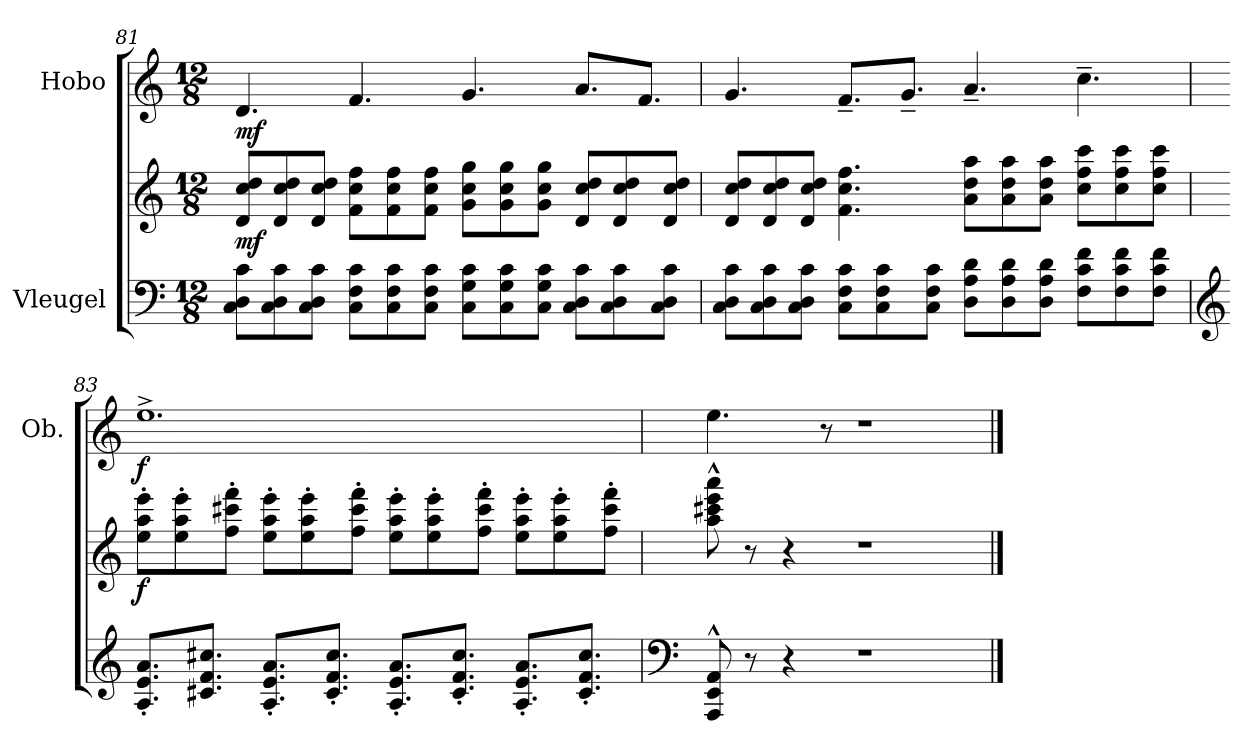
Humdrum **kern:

**kern	**kern	**dynam	**kern	**dynam
*part2	*part2	*part2	*part1	*part1
*staff3	*staff2	*staff2/3	*staff1	*staff1
*I"Vleugel	*	*	*I"Hobo	*
*	*	*	*I'Ob.	*
*clefF4	*clefG2	*	*clefG2	*
*k[]	*k[]	*	*k[]	*
*M12/8	*M12/8	*	*M12/8	*
=81	=81	=81	=81	=81
!	!	!LO:DY:b	!	!LO:DY:b
8C\ 8D\ 8c\L	8d/ 8cc/ 8dd/L	mf	4.d/	mf
8C\ 8D\ 8c\	8d/ 8cc/ 8dd/	.	.	.
8C\ 8D\ 8c\J	8d/ 8cc/ 8dd/J	.	.	.
8C\ 8F\ 8c\L	8f\ 8cc\ 8ff\L	.	4.f/	.
8C\ 8F\ 8c\	8f\ 8cc\ 8ff\	.	.	.
8C\ 8F\ 8c\J	8f\ 8cc\ 8ff\J	.	.	.
8C\ 8G\ 8c\L	8g\ 8cc\ 8gg\L	.	4.g/	.
8C\ 8G\ 8c\	8g\ 8cc\ 8gg\	.	.	.
8C\ 8G\ 8c\J	8g\ 8cc\ 8gg\J	.	.	.
8C\ 8D\ 8c\L	8d/ 8cc/ 8dd/L	.	8.a/L	.
8C\ 8D\ 8c\	8d/ 8cc/ 8dd/	.	.	.
.	.	.	8.f/J	.
8C\ 8D\ 8c\J	8d/ 8cc/ 8dd/J	.	.	.
!!LO:LB:g=z
=82	=82	=82	=82	=82
8C\ 8D\ 8c\L	8d/ 8cc/ 8dd/L	.	4.g/	.
8C\ 8D\ 8c\	8d/ 8cc/ 8dd/	.	.	.
8C\ 8D\ 8c\J	8d/ 8cc/ 8dd/J	.	.	.
8C\ 8F\ 8c\L	4.f\ 4.cc\ 4.ff\	.	8.f~/L	.
8C\ 8F\ 8c\	.	.	.	.
.	.	.	8.g~/J	.
8C\ 8F\ 8c\J	.	.	.	.
8D\ 8A\ 8d\L	8a\ 8dd\ 8aa\L	.	4.a~/	.
8D\ 8A\ 8d\	8a\ 8dd\ 8aa\	.	.	.
8D\ 8A\ 8d\J	8a\ 8dd\ 8aa\J	.	.	.
8F\ 8c\ 8f\L	8cc\ 8ff\ 8ccc\L	.	4.cc~\	.
8F\ 8c\ 8f\	8cc\ 8ff\ 8ccc\	.	.	.
8F\ 8c\ 8f\J	8cc\ 8ff\ 8ccc\J	.	.	.
=83	=83	=83	=83	=83
*clefG2	*	*	*	*
!	!	!LO:DY:b	!	!LO:DY:b
8.A/' 8.e/' 8.a/'L	8ee\' 8aa\' 8eee\'L	f	1.ee^	f
.	8ee\' 8aa\' 8eee\'	.	.	.
8.c#X/ 8.f/ 8.cc#X/J	.	.	.	.
.	8ff\' 8ccc#X\' 8fff\'J	.	.	.
8.A/' 8.e/' 8.a/'L	8ee\' 8aa\' 8eee\'L	.	.	.
.	8ee\' 8aa\' 8eee\'	.	.	.
8.c#/' 8.f/' 8.cc#/'J	.	.	.	.
.	8ff\' 8ccc#\' 8fff\'J	.	.	.
8.A/' 8.e/' 8.a/'L	8ee\' 8aa\' 8eee\'L	.	.	.
.	8ee\' 8aa\' 8eee\'	.	.	.
8.c#/' 8.f/' 8.cc#/'J	.	.	.	.
.	8ff\' 8ccc#\' 8fff\'J	.	.	.
8.A/' 8.e/' 8.a/'L	8ee\' 8aa\' 8eee\'L	.	.	.
.	8ee\' 8aa\' 8eee\'	.	.	.
8.c#/' 8.f/' 8.cc#/'J	.	.	.	.
.	8ff\' 8ccc#\' 8fff\'J	.	.	.
=84	=84	=84	=84	=84
*clefF4	*	*	*	*
8AAA/^^ 8EE/^^ 8AA/^^	8aa\^^ 8ccc#X\^^ 8eee\^^ 8aaa\^^	.	4.ee\	.
8r	8r	.	.	.
4r	4r	.	.	.
.	.	.	8r	.
1r	1r	.	1r	.
==	==	==	==	==
*-	*-	*-	*-	*-
